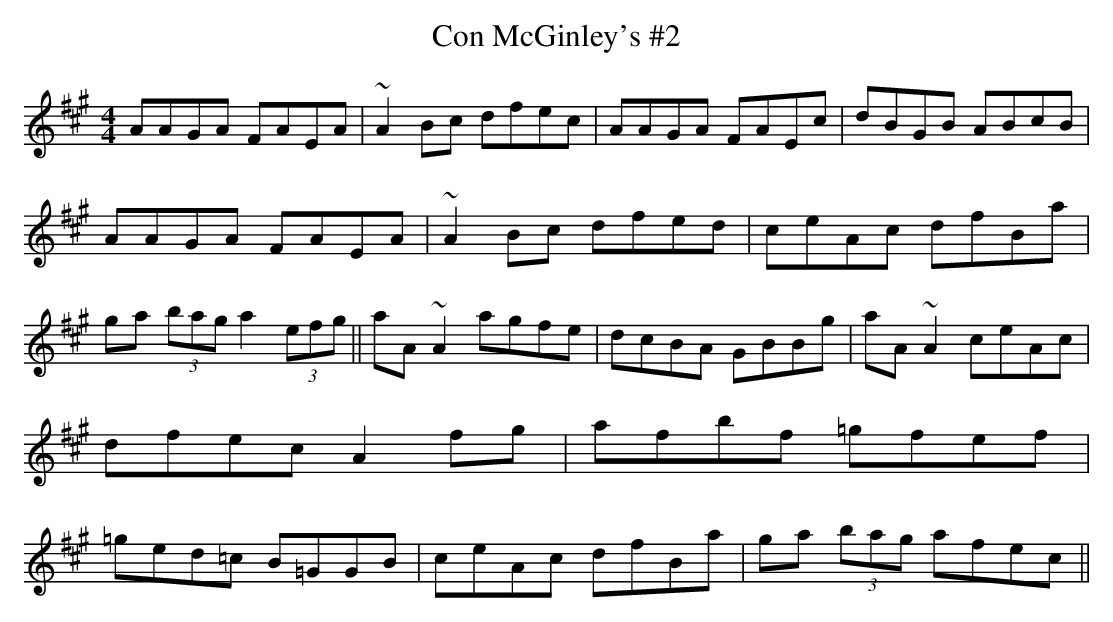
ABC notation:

X:1
T:Con McGinley's #2
M:4/4
L:1/8
K:A
AAGA FAEA|~A2Bc dfec|AAGA FAEc|dBGB ABcB|\
AAGA FAEA|~A2Bc dfed|ceAc dfBa|ga (3bag a2(3efg||\
aA ~A2agfe|dcBA GBBg|aA ~A2ceAc|dfec A2fg|\
afbf =gfef|=ged=c B=GGB|ceAc dfBa|ga (3bag afec||
